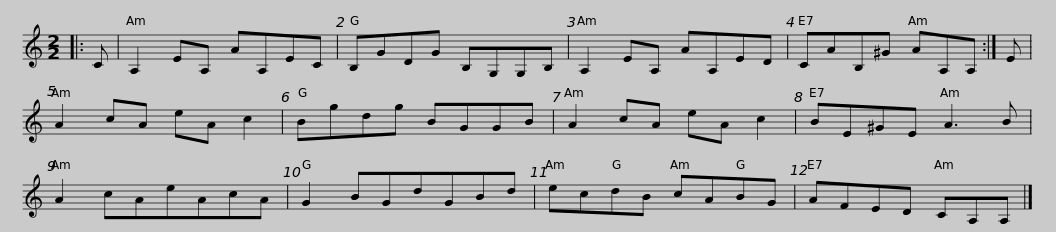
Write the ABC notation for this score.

X:1
L:1/8
M:2/2
I:linebreak $
K:C
V:1 treble
V:1
|: C | A,2 EA, AA,EC | B,GDG B,G,G,B, | A,2 EA, AA,ED | CAB,^G AA,A, :| %5
 E | A2 cA eA c2 |$ Bgdg BGGB | A2 cA eA c2 | BE^GE A3 B | %10
 A2 cAeAcA | G2 BGdGBd | ecdB cABG |$ AFED CA,A, |] %14
